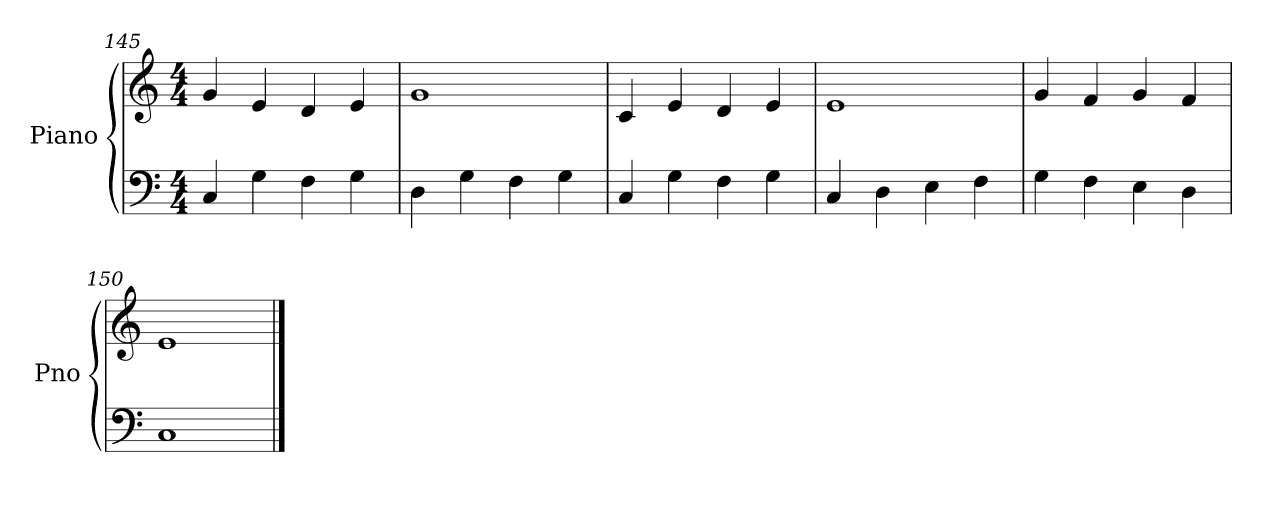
**kern	**kern
*part1	*part1
*staff2	*staff1
*I"Piano	*
*I'Pno	*
!!LO:LB:g=z
*clefF4	*clefG2
*k[]	*k[]
*M4/4	*M4/4
=145	=145
4C/	4g/
4G\	4e/
4F\	4d/
4G\	4e/
=146	=146
4D\	1g
4G\	.
4F\	.
4G\	.
=147	=147
4C/	4c/
4G\	4e/
4F\	4d/
4G\	4e/
=148	=148
4C/	1e
4D\	.
4E\	.
4F\	.
=149	=149
4G\	4g/
4F\	4f/
4E\	4g/
4D\	4f/
=150	=150
1C	1e
==	==
*-	*-
